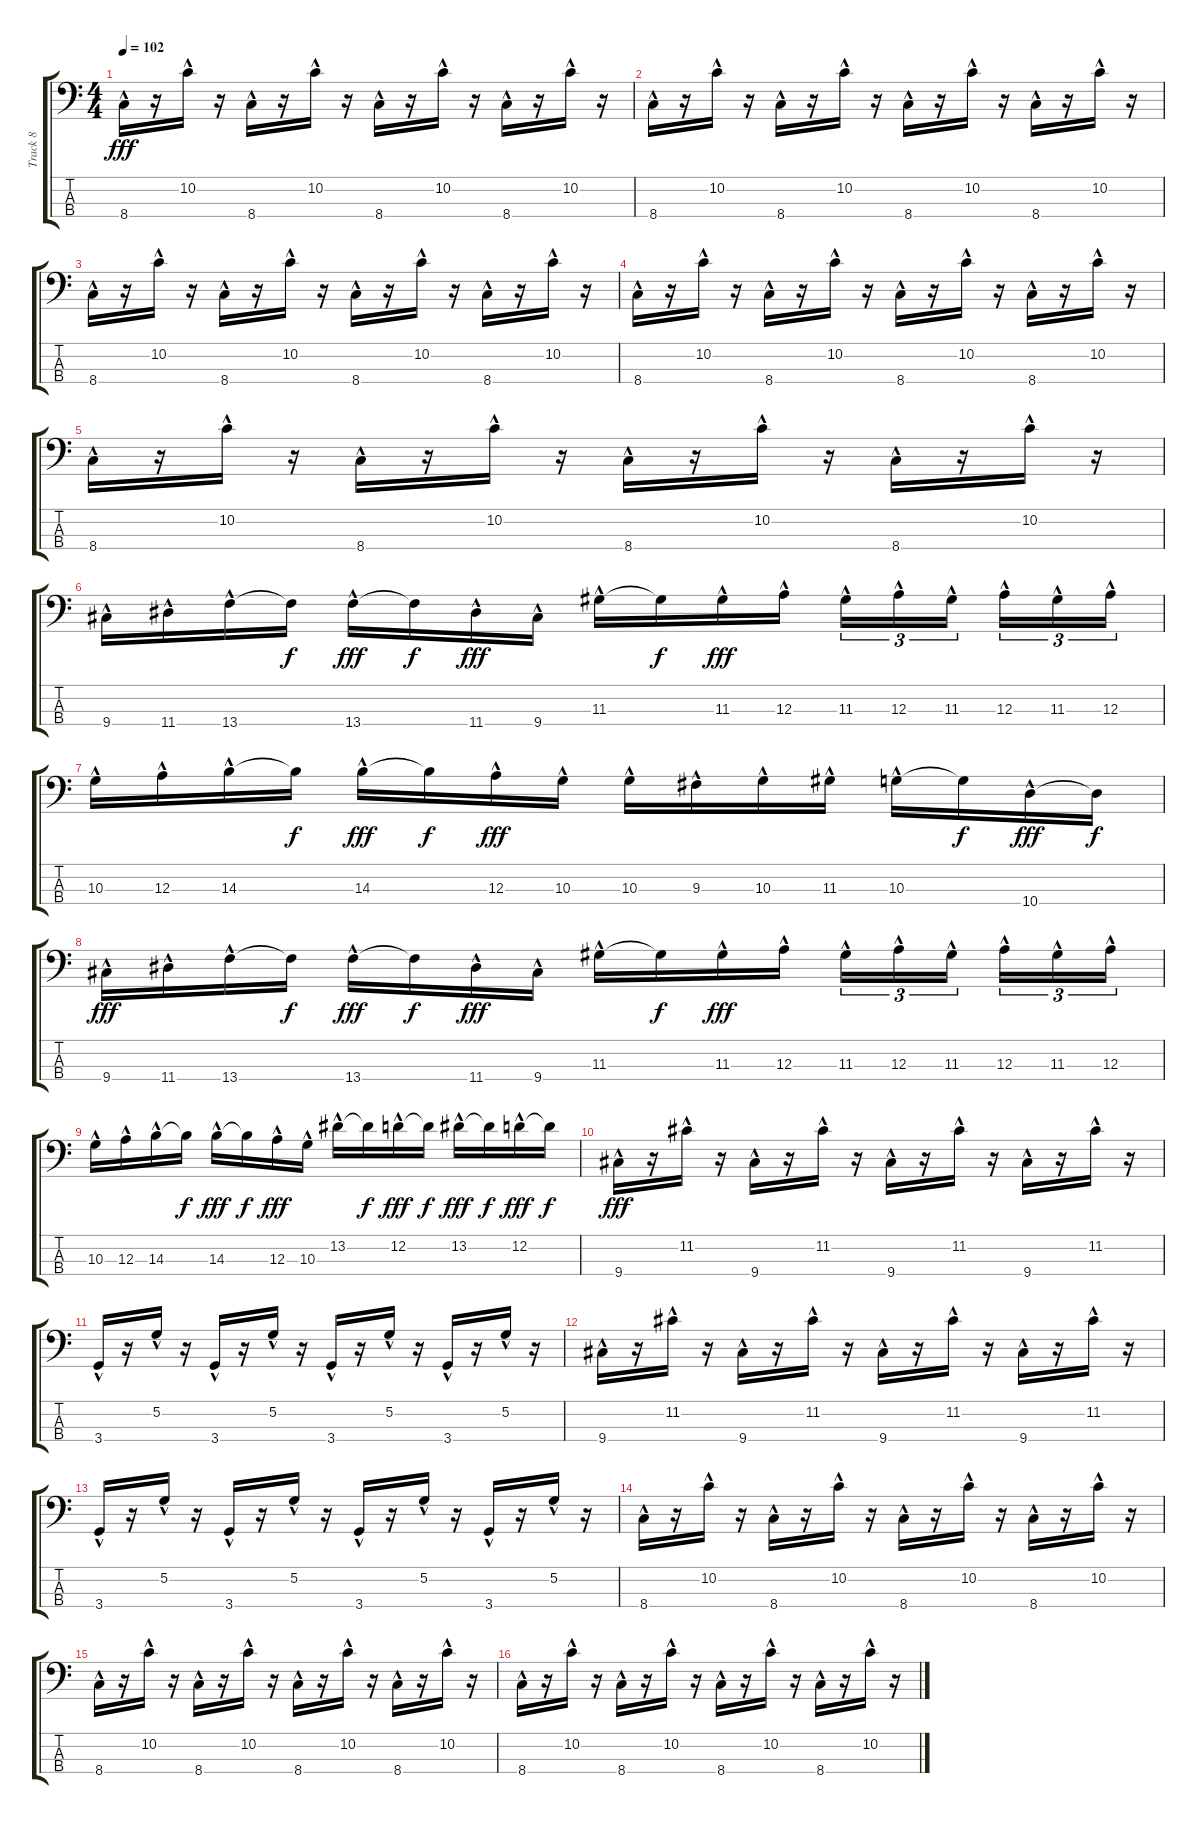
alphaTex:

\track ("Track 8" "Track 8") {instrument slapbass1}
\staff {score tabs}
\tuning (G2 D2 A1 E1) {hide}
\ts (4 4)
\tempo 102
\clef f4
\ks c
8.4{hac}.16{dy fff} r.16 10.2{hac}.16 r.16 8.4{hac}.16 r.16 10.2{hac}.16 r.16 8.4{hac}.16 r.16 10.2{hac}.16 r.16 8.4{hac}.16 r.16 10.2{hac}.16 r.16 |
8.4{hac}.16 r.16 10.2{hac}.16 r.16 8.4{hac}.16 r.16 10.2{hac}.16 r.16 8.4{hac}.16 r.16 10.2{hac}.16 r.16 8.4{hac}.16 r.16 10.2{hac}.16 r.16 |
8.4{hac}.16 r.16 10.2{hac}.16 r.16 8.4{hac}.16 r.16 10.2{hac}.16 r.16 8.4{hac}.16 r.16 10.2{hac}.16 r.16 8.4{hac}.16 r.16 10.2{hac}.16 r.16 |
8.4{hac}.16 r.16 10.2{hac}.16 r.16 8.4{hac}.16 r.16 10.2{hac}.16 r.16 8.4{hac}.16 r.16 10.2{hac}.16 r.16 8.4{hac}.16 r.16 10.2{hac}.16 r.16 |
8.4{hac}.16 r.16 10.2{hac}.16 r.16 8.4{hac}.16 r.16 10.2{hac}.16 r.16 8.4{hac}.16 r.16 10.2{hac}.16 r.16 8.4{hac}.16 r.16 10.2{hac}.16 r.16 |
9.4{hac}.16 11.4{hac}.16 13.4{hac}.16 13.4{t}.16{dy f} 13.4{hac}.16{dy fff} 13.4{t}.16{dy f} 11.4{hac}.16{dy fff} 9.4{hac}.16 11.3{hac}.16 11.3{t}.16{dy f} 11.3{hac}.16{dy fff} 12.3{hac}.16 11.3{hac}.16{tu (3 2)} 12.3{hac}.16{tu (3 2)} 11.3{hac}.16{tu (3 2) beam splitsecondary} 12.3{hac}.16{tu (3 2)} 11.3{hac}.16{tu (3 2)} 12.3{hac}.16{tu (3 2)} |
10.3{hac}.16 12.3{hac}.16 14.3{hac}.16 14.3{t}.16{dy f} 14.3{hac}.16{dy fff} 14.3{t}.16{dy f} 12.3{hac}.16{dy fff} 10.3{hac}.16 10.3{hac}.16 9.3{hac}.16 10.3{hac}.16 11.3{hac}.16 10.3{hac}.16 10.3{t}.16{dy f} 10.4{hac}.16{dy fff} 10.4{t}.16{dy f} |
9.4{hac}.16{dy fff} 11.4{hac}.16 13.4{hac}.16 13.4{t}.16{dy f} 13.4{hac}.16{dy fff} 13.4{t}.16{dy f} 11.4{hac}.16{dy fff} 9.4{hac}.16 11.3{hac}.16 11.3{t}.16{dy f} 11.3{hac}.16{dy fff} 12.3{hac}.16 11.3{hac}.16{tu (3 2)} 12.3{hac}.16{tu (3 2)} 11.3{hac}.16{tu (3 2) beam splitsecondary} 12.3{hac}.16{tu (3 2)} 11.3{hac}.16{tu (3 2)} 12.3{hac}.16{tu (3 2)} |
10.3{hac}.16 12.3{hac}.16 14.3{hac}.16 14.3{t}.16{dy f} 14.3{hac}.16{dy fff} 14.3{t}.16{dy f} 12.3{hac}.16{dy fff} 10.3{hac}.16 13.2{hac}.16 13.2{t}.16{dy f} 12.2{hac}.16{dy fff} 12.2{t}.16{dy f} 13.2{hac}.16{dy fff} 13.2{t}.16{dy f} 12.2{hac}.16{dy fff} 12.2{t}.16{dy f} |
9.4{hac}.16{dy fff} r.16 11.2{hac}.16 r.16 9.4{hac}.16 r.16 11.2{hac}.16 r.16 9.4{hac}.16 r.16 11.2{hac}.16 r.16 9.4{hac}.16 r.16 11.2{hac}.16 r.16 |
3.4{hac}.16 r.16 5.2{hac}.16 r.16 3.4{hac}.16 r.16 5.2{hac}.16 r.16 3.4{hac}.16 r.16 5.2{hac}.16 r.16 3.4{hac}.16 r.16 5.2{hac}.16 r.16 |
9.4{hac}.16 r.16 11.2{hac}.16 r.16 9.4{hac}.16 r.16 11.2{hac}.16 r.16 9.4{hac}.16 r.16 11.2{hac}.16 r.16 9.4{hac}.16 r.16 11.2{hac}.16 r.16 |
3.4{hac}.16 r.16 5.2{hac}.16 r.16 3.4{hac}.16 r.16 5.2{hac}.16 r.16 3.4{hac}.16 r.16 5.2{hac}.16 r.16 3.4{hac}.16 r.16 5.2{hac}.16 r.16 |
8.4{hac}.16 r.16 10.2{hac}.16 r.16 8.4{hac}.16 r.16 10.2{hac}.16 r.16 8.4{hac}.16 r.16 10.2{hac}.16 r.16 8.4{hac}.16 r.16 10.2{hac}.16 r.16 |
8.4{hac}.16 r.16 10.2{hac}.16 r.16 8.4{hac}.16 r.16 10.2{hac}.16 r.16 8.4{hac}.16 r.16 10.2{hac}.16 r.16 8.4{hac}.16 r.16 10.2{hac}.16 r.16 |
8.4{hac}.16 r.16 10.2{hac}.16 r.16 8.4{hac}.16 r.16 10.2{hac}.16 r.16 8.4{hac}.16 r.16 10.2{hac}.16 r.16 8.4{hac}.16 r.16 10.2{hac}.16 r.16
